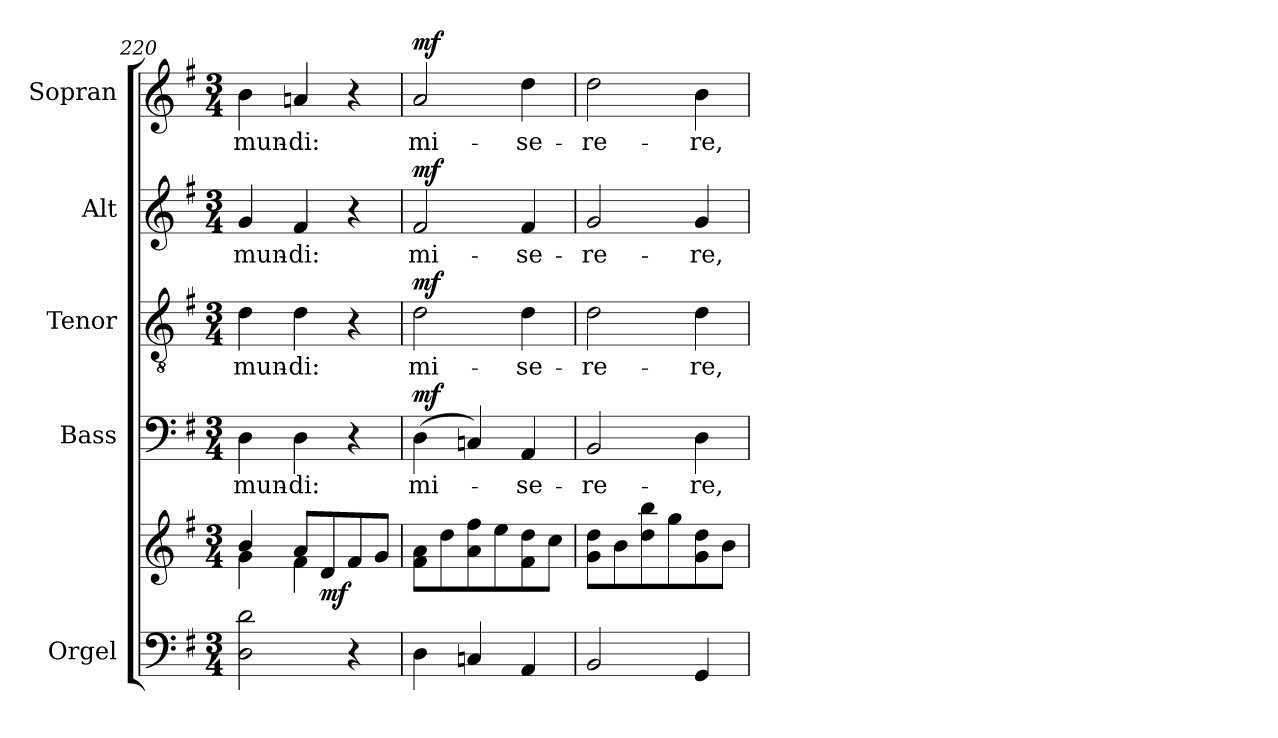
**kern	**kern	**dynam	**kern	**text	**dynam	**kern	**text	**dynam	**kern	**text	**dynam	**kern	**text	**dynam
*part5	*part5	*part5	*part4	*part4	*part4	*part3	*part3	*part3	*part2	*part2	*part2	*part1	*part1	*part1
*staff6	*staff5	*staff5/6	*staff4	*staff4	*staff4	*staff3	*staff3	*staff3	*staff2	*staff2	*staff2	*staff1	*staff1	*staff1
*I"Orgel	*	*	*I"Bass	*	*	*I"Tenor	*	*	*I"Alt	*	*	*I"Sopran	*	*
*I'Org.	*	*	*I'B.	*	*	*I'T.	*	*	*I'A.	*	*	*I'S.	*	*
*clefF4	*clefG2	*	*clefF4	*	*	*clefGv2	*	*	*clefG2	*	*	*clefG2	*	*
*k[f#]	*k[f#]	*	*k[f#]	*	*	*k[f#]	*	*	*k[f#]	*	*	*k[f#]	*	*
*G:	*G:	*	*G:	*	*	*G:	*	*	*G:	*	*	*G:	*	*
*M3/4	*M3/4	*	*M3/4	*	*	*M3/4	*	*	*M3/4	*	*	*M3/4	*	*
=220	=220	=220	=220	=220	=220	=220	=220	=220	=220	=220	=220	=220	=220	=220
*	*^	*	*	*	*	*	*	*	*	*	*	*	*	*
!	!	!	!	!	!LO:LY:b	!	!	!LO:LY:b	!	!	!LO:LY:b	!	!	!LO:LY:b	!
2D\ 2d\	4b/	4g\	.	4D\	mun-	.	4d\	mun-	.	4g/	mun-	.	4b\	mun-	.
!	!	!	!	!	!LO:LY:b	!	!	!LO:LY:b	!	!	!LO:LY:b	!	!	!LO:LY:b	!
.	8a/L	4f#\	.	4D\	-di:	.	4d\	-di:	.	4f#/	-di:	.	4an/	-di:	.
!	!	!	!LO:DY:b	!	!	!	!	!	!	!	!	!	!	!	!
.	8d/	.	mf	.	.	.	.	.	.	.	.	.	.	.	.
4r	8f#/	4ryy	.	4r	.	.	4r	.	.	4r	.	.	4r	.	.
.	8g/J	.	.	.	.	.	.	.	.	.	.	.	.	.	.
*	*v	*v	*	*	*	*	*	*	*	*	*	*	*	*	*
=221	=221	=221	=221	=221	=221	=221	=221	=221	=221	=221	=221	=221	=221	=221
!	!	!	!	!LO:LY:b	!LO:DY:a	!	!LO:LY:b	!LO:DY:a	!	!LO:LY:b	!LO:DY:a	!	!LO:LY:b	!LO:DY:a
4D\	8f#\ 8a\L	.	(>4D\	mi-	mf	2d\	mi-	mf	2f#/	mi-	mf	2a/	mi-	mf
.	8dd\	.	.	.	.	.	.	.	.	.	.	.	.	.
4Cn/	8a\ 8ff#\	.	4Cn/)	.	.	.	.	.	.	.	.	.	.	.
.	8ee\	.	.	.	.	.	.	.	.	.	.	.	.	.
!	!	!	!	!LO:LY:b	!	!	!LO:LY:b	!	!	!LO:LY:b	!	!	!LO:LY:b	!
4AA/	8f#\ 8dd\	.	4AA/	-se-	.	4d\	-se-	.	4f#/	-se-	.	4dd\	-se-	.
.	8cc\J	.	.	.	.	.	.	.	.	.	.	.	.	.
=222	=222	=222	=222	=222	=222	=222	=222	=222	=222	=222	=222	=222	=222	=222
!	!	!	!	!LO:LY:b	!	!	!LO:LY:b	!	!	!LO:LY:b	!	!	!LO:LY:b	!
2BB/	8g\ 8dd\L	.	2BB/	-re-	.	2d\	-re-	.	2g/	-re-	.	2dd\	-re-	.
.	8b\	.	.	.	.	.	.	.	.	.	.	.	.	.
.	8dd\ 8bb\	.	.	.	.	.	.	.	.	.	.	.	.	.
.	8gg\	.	.	.	.	.	.	.	.	.	.	.	.	.
!	!	!	!	!LO:LY:b	!	!	!LO:LY:b	!	!	!LO:LY:b	!	!	!LO:LY:b	!
4GG/	8g\ 8dd\	.	4D\	-re,	.	4d\	-re,	.	4g/	-re,	.	4b\	-re,	.
.	8b\J	.	.	.	.	.	.	.	.	.	.	.	.	.
=	=	=	=	=	=	=	=	=	=	=	=	=	=	=
*-	*-	*-	*-	*-	*-	*-	*-	*-	*-	*-	*-	*-	*-	*-
